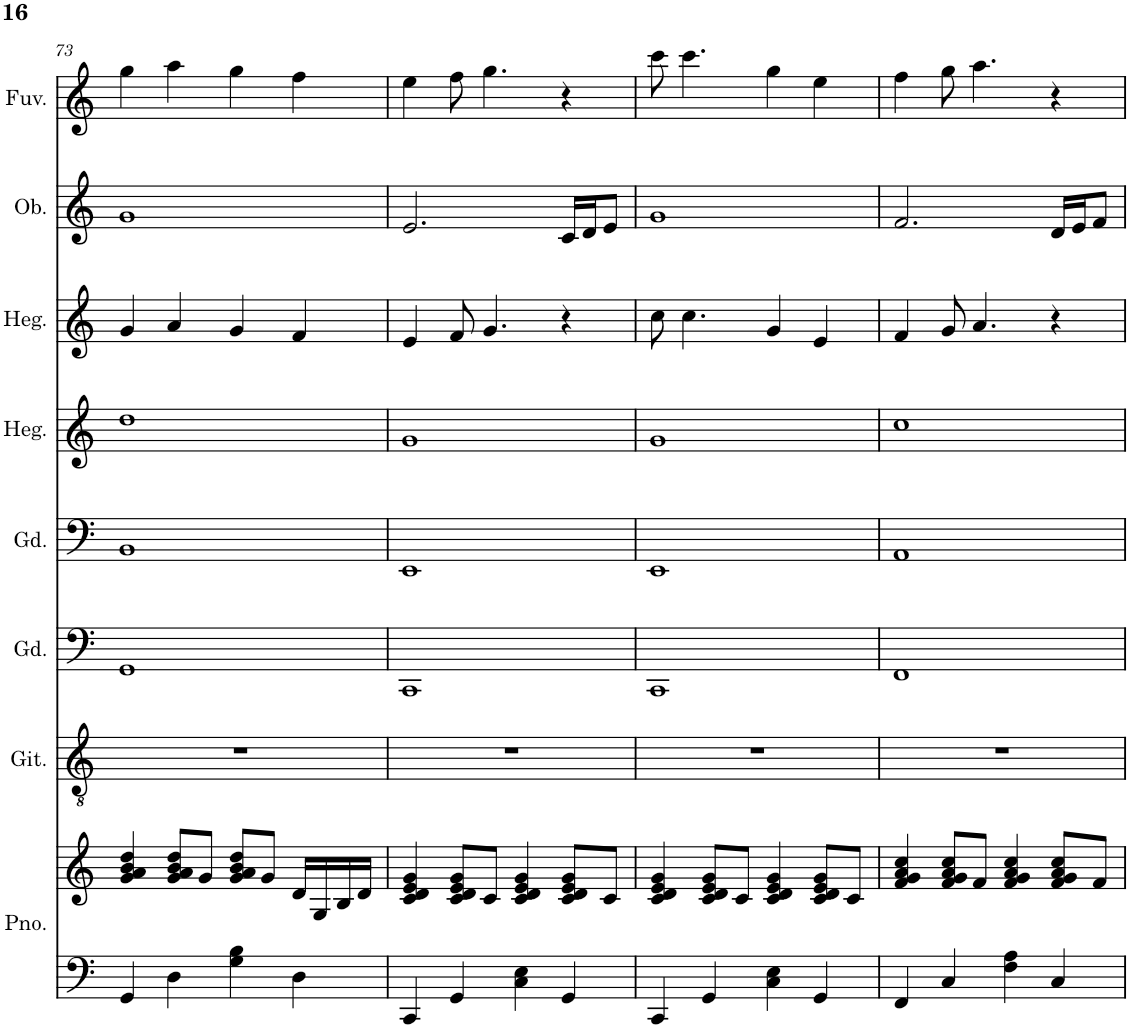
**kern	**kern	**kern	**kern	**kern	**kern	**kern	**kern	**kern
*part8	*part8	*part7	*part6	*part5	*part4	*part3	*part2	*part1
*staff9	*staff8	*staff7	*staff6	*staff5	*staff4	*staff3	*staff2	*staff1
*I"Piano	*	*I"Klasszikus gitár	*I"Gordonka	*I"Gordonka	*I"Hegedű	*I"Hegedű	*I"Oboa	*I"Fuvola
*I'Pno.	*	*I'Git.	*I'Gd.	*I'Gd.	*I'Heg.	*I'Heg.	*I'Ob.	*I'Fuv.
!!LO:PB:g=z
*clefF4	*clefG2	*clefGv2	*clefF4	*clefF4	*clefG2	*clefG2	*clefG2	*clefG2
*k[]	*k[]	*k[]	*k[]	*k[]	*k[]	*k[]	*k[]	*k[]
*M4/4	*M4/4	*M4/4	*M4/4	*M4/4	*M4/4	*M4/4	*M4/4	*M4/4
=73	=73	=73	=73	=73	=73	=73	=73	=73
4GG/	4g/ 4a/ 4b/ 4dd/	1r	1GG	1BB	1dd	4g/	1g	4gg\
4D\	8g/ 8a/ 8b/ 8dd/L	.	.	.	.	4a/	.	4aa\
.	8g/J	.	.	.	.	.	.	.
4G\ 4B\	8g/ 8a/ 8b/ 8dd/L	.	.	.	.	4g/	.	4gg\
.	8g/J	.	.	.	.	.	.	.
4D\	16d/LL	.	.	.	.	4f/	.	4ff\
.	16G/	.	.	.	.	.	.	.
.	16B/	.	.	.	.	.	.	.
.	16d/JJ	.	.	.	.	.	.	.
=74	=74	=74	=74	=74	=74	=74	=74	=74
4CC/	4c/ 4d/ 4e/ 4g/	1r	1CC	1EE	1g	4e/	2.e/	4ee\
4GG/	8c/ 8d/ 8e/ 8g/L	.	.	.	.	8f/	.	8ff\
.	8c/J	.	.	.	.	4.g/	.	4.gg\
4C\ 4E\	4c/ 4d/ 4e/ 4g/	.	.	.	.	.	.	.
4GG/	8c/ 8d/ 8e/ 8g/L	.	.	.	.	4r	16c/LL	4r
.	.	.	.	.	.	.	16d/J	.
.	8c/J	.	.	.	.	.	8e/J	.
=75	=75	=75	=75	=75	=75	=75	=75	=75
4CC/	4c/ 4d/ 4e/ 4g/	1r	1CC	1EE	1g	8cc\	1g	8ccc\
.	.	.	.	.	.	4.cc\	.	4.ccc\
4GG/	8c/ 8d/ 8e/ 8g/L	.	.	.	.	.	.	.
.	8c/J	.	.	.	.	.	.	.
4C\ 4E\	4c/ 4d/ 4e/ 4g/	.	.	.	.	4g/	.	4gg\
4GG/	8c/ 8d/ 8e/ 8g/L	.	.	.	.	4e/	.	4ee\
.	8c/J	.	.	.	.	.	.	.
=76	=76	=76	=76	=76	=76	=76	=76	=76
4FF/	4f/ 4g/ 4a/ 4cc/	1r	1FF	1AA	1cc	4f/	2.f/	4ff\
4C/	8f/ 8g/ 8a/ 8cc/L	.	.	.	.	8g/	.	8gg\
.	8f/J	.	.	.	.	4.a/	.	4.aa\
4F\ 4A\	4f/ 4g/ 4a/ 4cc/	.	.	.	.	.	.	.
4C/	8f/ 8g/ 8a/ 8cc/L	.	.	.	.	4r	16d/LL	4r
.	.	.	.	.	.	.	16e/J	.
.	8f/J	.	.	.	.	.	8f/J	.
=	=	=	=	=	=	=	=	=
*-	*-	*-	*-	*-	*-	*-	*-	*-
